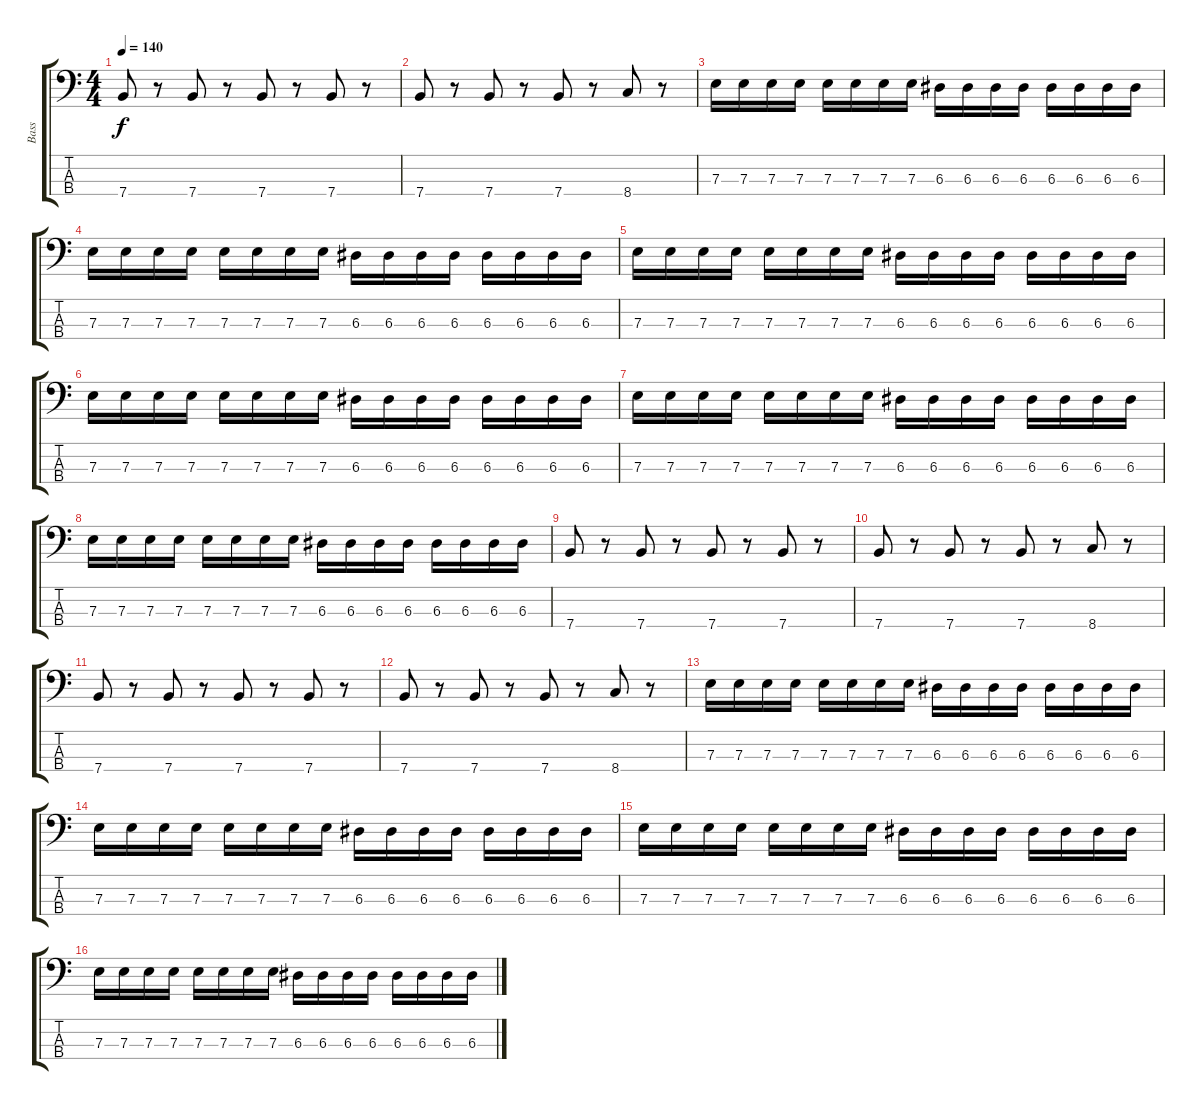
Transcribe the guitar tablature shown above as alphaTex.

\track ("Bass" "Bass") {instrument electricbassfinger}
\staff {score tabs}
\tuning (G2 D2 A1 E1) {hide}
\ts (4 4)
\tempo 140
\clef f4
\ks c
7.4.8{dy f} r.8 7.4.8 r.8 7.4.8 r.8 7.4.8 r.8 |
7.4.8 r.8 7.4.8 r.8 7.4.8 r.8 8.4.8 r.8 |
7.3.16 7.3.16 7.3.16 7.3.16 7.3.16 7.3.16 7.3.16 7.3.16 6.3.16 6.3.16 6.3.16 6.3.16 6.3.16 6.3.16 6.3.16 6.3.16 |
7.3.16 7.3.16 7.3.16 7.3.16 7.3.16 7.3.16 7.3.16 7.3.16 6.3.16 6.3.16 6.3.16 6.3.16 6.3.16 6.3.16 6.3.16 6.3.16 |
7.3.16 7.3.16 7.3.16 7.3.16 7.3.16 7.3.16 7.3.16 7.3.16 6.3.16 6.3.16 6.3.16 6.3.16 6.3.16 6.3.16 6.3.16 6.3.16 |
7.3.16 7.3.16 7.3.16 7.3.16 7.3.16 7.3.16 7.3.16 7.3.16 6.3.16 6.3.16 6.3.16 6.3.16 6.3.16 6.3.16 6.3.16 6.3.16 |
7.3.16 7.3.16 7.3.16 7.3.16 7.3.16 7.3.16 7.3.16 7.3.16 6.3.16 6.3.16 6.3.16 6.3.16 6.3.16 6.3.16 6.3.16 6.3.16 |
7.3.16 7.3.16 7.3.16 7.3.16 7.3.16 7.3.16 7.3.16 7.3.16 6.3.16 6.3.16 6.3.16 6.3.16 6.3.16 6.3.16 6.3.16 6.3.16 |
7.4.8 r.8 7.4.8 r.8 7.4.8 r.8 7.4.8 r.8 |
7.4.8 r.8 7.4.8 r.8 7.4.8 r.8 8.4.8 r.8 |
7.4.8 r.8 7.4.8 r.8 7.4.8 r.8 7.4.8 r.8 |
7.4.8 r.8 7.4.8 r.8 7.4.8 r.8 8.4.8 r.8 |
7.3.16 7.3.16 7.3.16 7.3.16 7.3.16 7.3.16 7.3.16 7.3.16 6.3.16 6.3.16 6.3.16 6.3.16 6.3.16 6.3.16 6.3.16 6.3.16 |
7.3.16 7.3.16 7.3.16 7.3.16 7.3.16 7.3.16 7.3.16 7.3.16 6.3.16 6.3.16 6.3.16 6.3.16 6.3.16 6.3.16 6.3.16 6.3.16 |
7.3.16 7.3.16 7.3.16 7.3.16 7.3.16 7.3.16 7.3.16 7.3.16 6.3.16 6.3.16 6.3.16 6.3.16 6.3.16 6.3.16 6.3.16 6.3.16 |
7.3.16 7.3.16 7.3.16 7.3.16 7.3.16 7.3.16 7.3.16 7.3.16 6.3.16 6.3.16 6.3.16 6.3.16 6.3.16 6.3.16 6.3.16 6.3.16
